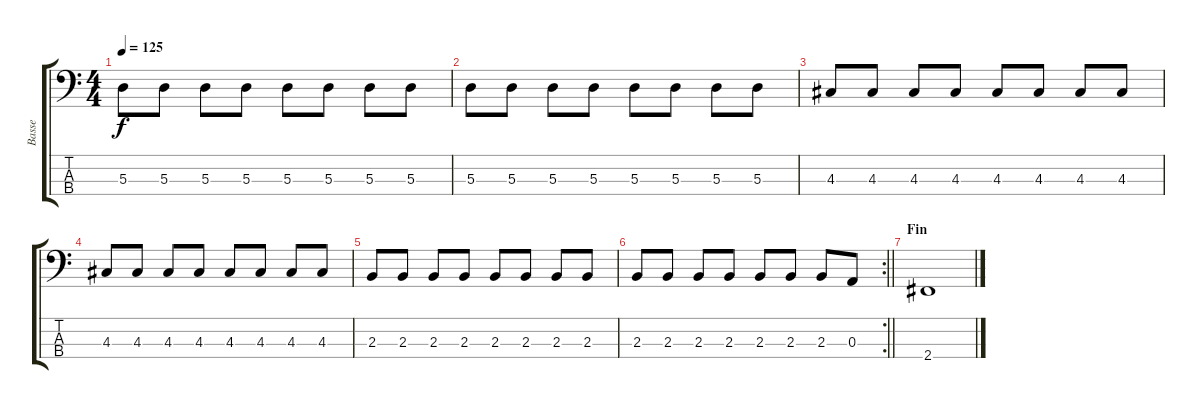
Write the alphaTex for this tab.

\track ("Basse" "Basse") {instrument electricbassfinger}
\staff {score tabs}
\tuning (G2 D2 A1 E1) {hide}
\ts (4 4)
\tempo 125
\clef f4
\ks c
5.3.8{dy f} 5.3.8 5.3.8 5.3.8 5.3.8 5.3.8 5.3.8 5.3.8 |
5.3.8 5.3.8 5.3.8 5.3.8 5.3.8 5.3.8 5.3.8 5.3.8 |
4.3.8 4.3.8 4.3.8 4.3.8 4.3.8 4.3.8 4.3.8 4.3.8 |
4.3.8 4.3.8 4.3.8 4.3.8 4.3.8 4.3.8 4.3.8 4.3.8 |
2.3.8 2.3.8 2.3.8 2.3.8 2.3.8 2.3.8 2.3.8 2.3.8 |
\rc 2
\barLineRight lightlight
2.3.8 2.3.8 2.3.8 2.3.8 2.3.8 2.3.8 2.3.8 0.3.8 |
\section ("" "Fin")
2.4.1
